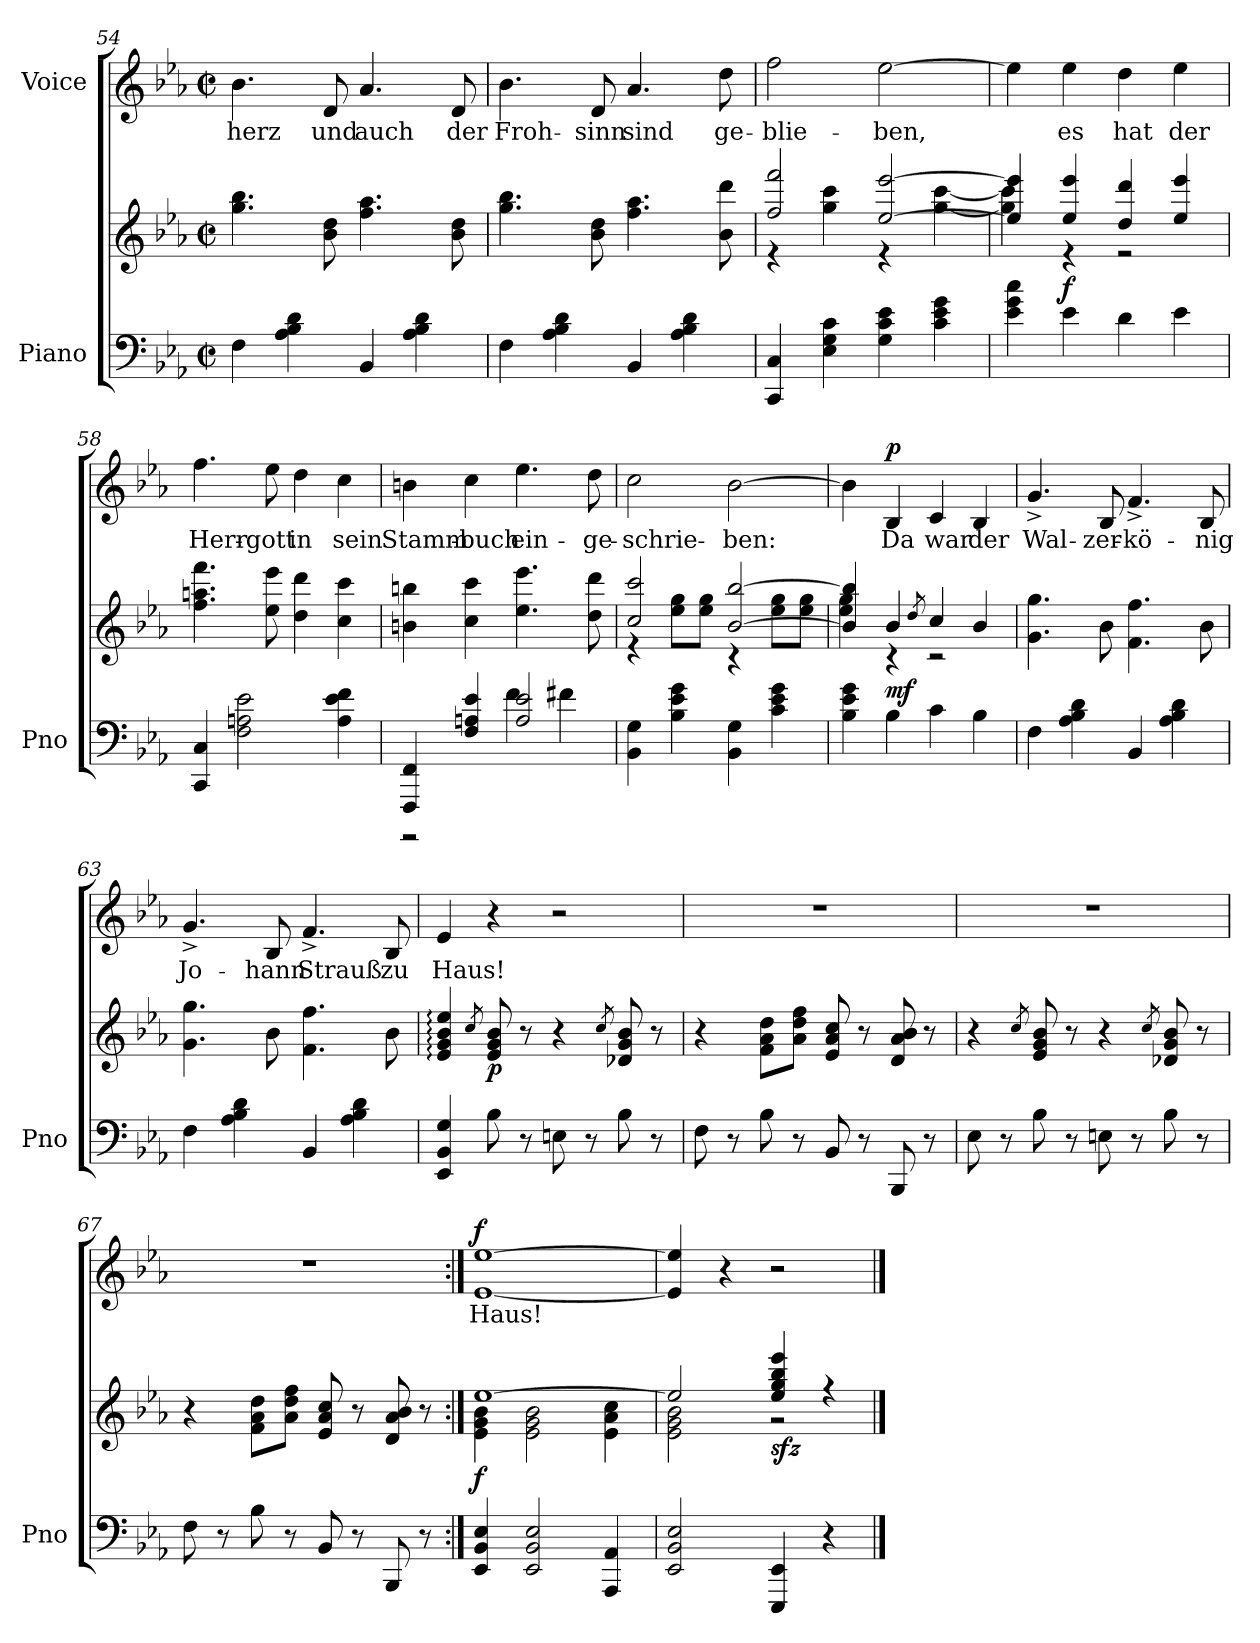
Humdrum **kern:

**kern	**kern	**dynam	**kern	**text	**dynam
*part2	*part2	*part2	*part1	*part1	*part1
*staff3	*staff2	*staff2/3	*staff1	*staff1	*staff1
*I"Piano	*	*	*I"Voice	*	*
*I'Pno	*	*	*	*	*
*clefF4	*clefG2	*	*clefG2	*	*
*k[b-e-a-]	*k[b-e-a-]	*	*k[b-e-a-]	*	*
*M2/2	*M2/2	*	*M2/2	*	*
*met(c|)	*met(c|)	*	*met(c|)	*	*
=54	=54	=54	=54	=54	=54
!	!	!	!	!LO:LY:b	!
4F\	4.gg\ 4.bb-\	.	4.b-\	-herz	.
4A-\ 4B-\ 4d\	.	.	.	.	.
!	!	!	!	!LO:LY:b	!
.	8b-\ 8dd\	.	8d/	und	.
!	!	!	!	!LO:LY:b	!
4BB-/	4.ff\ 4.aa-\	.	4.a-/	auch	.
4A-\ 4B-\ 4d\	.	.	.	.	.
!	!	!	!	!LO:LY:b	!
.	8b-\ 8dd\	.	8d/	der	.
=55	=55	=55	=55	=55	=55
!	!	!	!	!LO:LY:b	!
4F\	4.gg\ 4.bb-\	.	4.b-\	Froh-	.
4A-\ 4B-\ 4d\	.	.	.	.	.
!	!	!	!	!LO:LY:b	!
.	8b-\ 8dd\	.	8d/	-sinn	.
!	!	!	!	!LO:LY:b	!
4BB-/	4.ff\ 4.aa-\	.	4.a-/	sind	.
4A-\ 4B-\ 4d\	.	.	.	.	.
!	!	!	!	!LO:LY:b	!
.	8b-\ 8ddd\	.	8dd\	ge-	.
=56	=56	=56	=56	=56	=56
*	*^	*	*	*	*
!	!	!	!	!	!LO:LY:b	!
4CC/ 4C/	2ff/ 2fff/	4r	.	2ff\	-blie-	.
4E-\ 4G\ 4c\	.	4gg\ 4ccc\	.	.	.	.
!	!	!	!	!	!LO:LY:b	!
4G\ 4c\ 4e-\	[2ee-/ [2eee-/	4r	.	[2ee-\	-ben,	.
4c\ 4e-\ 4g\	.	[4gg\ [4ccc\	.	.	.	.
=57	=57	=57	=57	=57	=57	=57
4e-\ 4g\ 4cc\	4ee-/] 4eee-/]	4gg\] 4ccc\]	.	4ee-\]	.	.
!	!	!	!LO:DY:b	!	!LO:LY:b	!
4e-\	4ee-/ 4eee-/	4r	f	4ee-\	es	.
!	!	!	!	!	!LO:LY:b	!
4d\	4dd/ 4ddd/	2r	.	4dd\	hat	.
!	!	!	!	!	!LO:LY:b	!
4e-\	4ee-/ 4eee-/	.	.	4ee-\	der	.
*	*v	*v	*	*	*	*
=58	=58	=58	=58	=58	=58
!	!	!	!	!LO:LY:b	!
4CC/ 4C/	4.ff\ 4.aan\ 4.fff\	.	4.ff\	Herr-	.
2F\ 2An\ 2e-\	.	.	.	.	.
!	!	!	!	!LO:LY:b	!
.	8ee-\ 8eee-\	.	8ee-\	-gott	.
!	!	!	!	!LO:LY:b	!
.	4dd\ 4ddd\	.	4dd\	in	.
!	!	!	!	!LO:LY:b	!
4A\ 4e-\ 4f\	4cc\ 4ccc\	.	4cc\	sein	.
=59	=59	=59	=59	=59	=59
*^	*	*	*	*	*
!	!	!	!	!	!LO:LY:b	!
4FFF/ 4FF/	2r	4bn\ 4bbn\	.	4bn\	Stamm-	.
!	!	!	!	!	!LO:LY:b	!
4F/ 4An/ 4e-/	.	4cc\ 4ccc\	.	4cc\	-buch	.
!	!	!	!	!	!LO:LY:b	!
2A/ 2e-/	4f\	4.ee-\ 4.eee-\	.	4.ee-\	ein-	.
.	4f#X\	.	.	.	.	.
!	!	!	!	!	!LO:LY:b	!
.	.	8dd\ 8ddd\	.	8dd\	-ge-	.
*v	*v	*	*	*	*	*
=60	=60	=60	=60	=60	=60
*	*^	*	*	*	*
!	!	!	!	!	!LO:LY:b	!
4BB-\ 4G\	2cc/ 2ccc/	4r	.	2cc\	-schrie-	.
4B-\ 4e-\ 4g\	.	8ee-\ 8gg\L	.	.	.	.
.	.	8ee-\ 8gg\J	.	.	.	.
!	!	!	!	!	!LO:LY:b	!
4BB-\ 4G\	[2b-/ [2bb-/	4r	.	[2b-\	-ben:	.
4c\ 4e-\ 4g\	.	8ee-\ 8gg\L	.	.	.	.
.	.	8ee-\ 8gg\J	.	.	.	.
=61	=61	=61	=61	=61	=61	=61
4B-\ 4e-\ 4g\	4b-/] 4bb-/]	4ee-\ 4gg\	.	4b-\]	.	.
!	!	!	!LO:DY:b	!	!LO:LY:b	!LO:DY:b
4B-\	4b-/	4r	mf	4B-/	Da	p
.	8qdd/	.	.	.	.	.
!	!	!	!	!	!LO:LY:b	!
4c\	4cc/	2r	.	4c/	war	.
!	!	!	!	!	!LO:LY:b	!
4B-\	4b-/	.	.	4B-/	der	.
*	*v	*v	*	*	*	*
=62	=62	=62	=62	=62	=62
!	!	!	!	!LO:LY:b	!
4F\	4.g\ 4.gg\	.	4.g^/	Wal-	.
4A-\ 4B-\ 4d\	.	.	.	.	.
!	!	!	!	!LO:LY:b	!
.	8b-\	.	8B-/	-zer-	.
!	!	!	!	!LO:LY:b	!
4BB-/	4.f\ 4.ff\	.	4.f^/	-kö-	.
4A-\ 4B-\ 4d\	.	.	.	.	.
!	!	!	!	!LO:LY:b	!
.	8b-\	.	8B-/	-nig	.
=63	=63	=63	=63	=63	=63
!	!	!	!	!LO:LY:b	!
4F\	4.g\ 4.gg\	.	4.g^/	Jo-	.
4A-\ 4B-\ 4d\	.	.	.	.	.
!	!	!	!	!LO:LY:b	!
.	8b-\	.	8B-/	-hann	.
!	!	!	!	!LO:LY:b	!
4BB-/	4.f\ 4.ff\	.	4.f^/	Strauß	.
4A-\ 4B-\ 4d\	.	.	.	.	.
!	!	!	!	!LO:LY:b	!
.	8b-\	.	8B-/	zu	.
=64	=64	=64	=64	=64	=64
!	!	!	!	!LO:LY:b	!
4EE-/ 4BB-/ 4G/	4e-/: 4g/: 4b-/: 4ee-/:	.	4e-/	Haus!	.
.	8qcc/	.	.	.	.
!	!	!LO:DY:b	!	!	!
8B-\	8e-/ 8g/ 8b-/	p	4r	.	.
8r	8r	.	.	.	.
8En\	4r	.	2r	.	.
8r	.	.	.	.	.
.	8qcc/	.	.	.	.
8B-\	8d-X/ 8g/ 8b-/	.	.	.	.
8r	8r	.	.	.	.
=65	=65	=65	=65	=65	=65
8F\	4r	.	1r	.	.
8r	.	.	.	.	.
8B-\	8f\ 8a-\ 8dd\L	.	.	.	.
8r	8a-\ 8dd\ 8ff\J	.	.	.	.
8BB-/	8e-/ 8a-/ 8cc/	.	.	.	.
8r	8r	.	.	.	.
8BBB-/	8d/ 8a-/ 8b-/	.	.	.	.
8r	8r	.	.	.	.
=66	=66	=66	=66	=66	=66
8E-\	4r	.	1r	.	.
8r	.	.	.	.	.
.	8qcc/	.	.	.	.
8B-\	8e-/ 8g/ 8b-/	.	.	.	.
8r	8r	.	.	.	.
8En\	4r	.	.	.	.
8r	.	.	.	.	.
.	8qcc/	.	.	.	.
8B-\	8d-X/ 8g/ 8b-/	.	.	.	.
8r	8r	.	.	.	.
=67	=67	=67	=67	=67	=67
8F\	4r	.	1r	.	.
8r	.	.	.	.	.
8B-\	8f\ 8a-\ 8dd\L	.	.	.	.
8r	8a-\ 8dd\ 8ff\J	.	.	.	.
8BB-/	8e-/ 8a-/ 8cc/	.	.	.	.
8r	8r	.	.	.	.
8BBB-/	8d/ 8a-/ 8b-/	.	.	.	.
8r	8r	.	.	.	.
=68:|!	=68:|!	=68:|!	=68:|!	=68:|!	=68:|!
*	*^	*	*	*	*
!	!	!	!LO:DY:b	!	!LO:LY:b	!LO:DY:b
4EE-/ 4BB-/ 4E-/	[1ee-	4e-\ 4g\ 4b-\	f	[1e- [1ee-	Haus!	f
2EE-/ 2BB-/ 2E-/	.	2e-\ 2g\ 2b-\	.	.	.	.
4AAA-/ 4AA-/	.	4e-\ 4a-\ 4cc\	.	.	.	.
=69	=69	=69	=69	=69	=69	=69
2EE-/ 2BB-/ 2E-/	2ee-/]	2e-\ 2g\ 2b-\	.	4e-/] 4ee-/]	.	.
.	.	.	.	4r	.	.
!	!	!	!LO:DY:b	!	!	!
4EEE-/ 4EE-/	4ee-/ 4gg/ 4bb-/ 4eee-/	2r	sfz	2r	.	.
4r	4r	.	.	.	.	.
*	*v	*v	*	*	*	*
==	==	==	==	==	==
*-	*-	*-	*-	*-	*-
